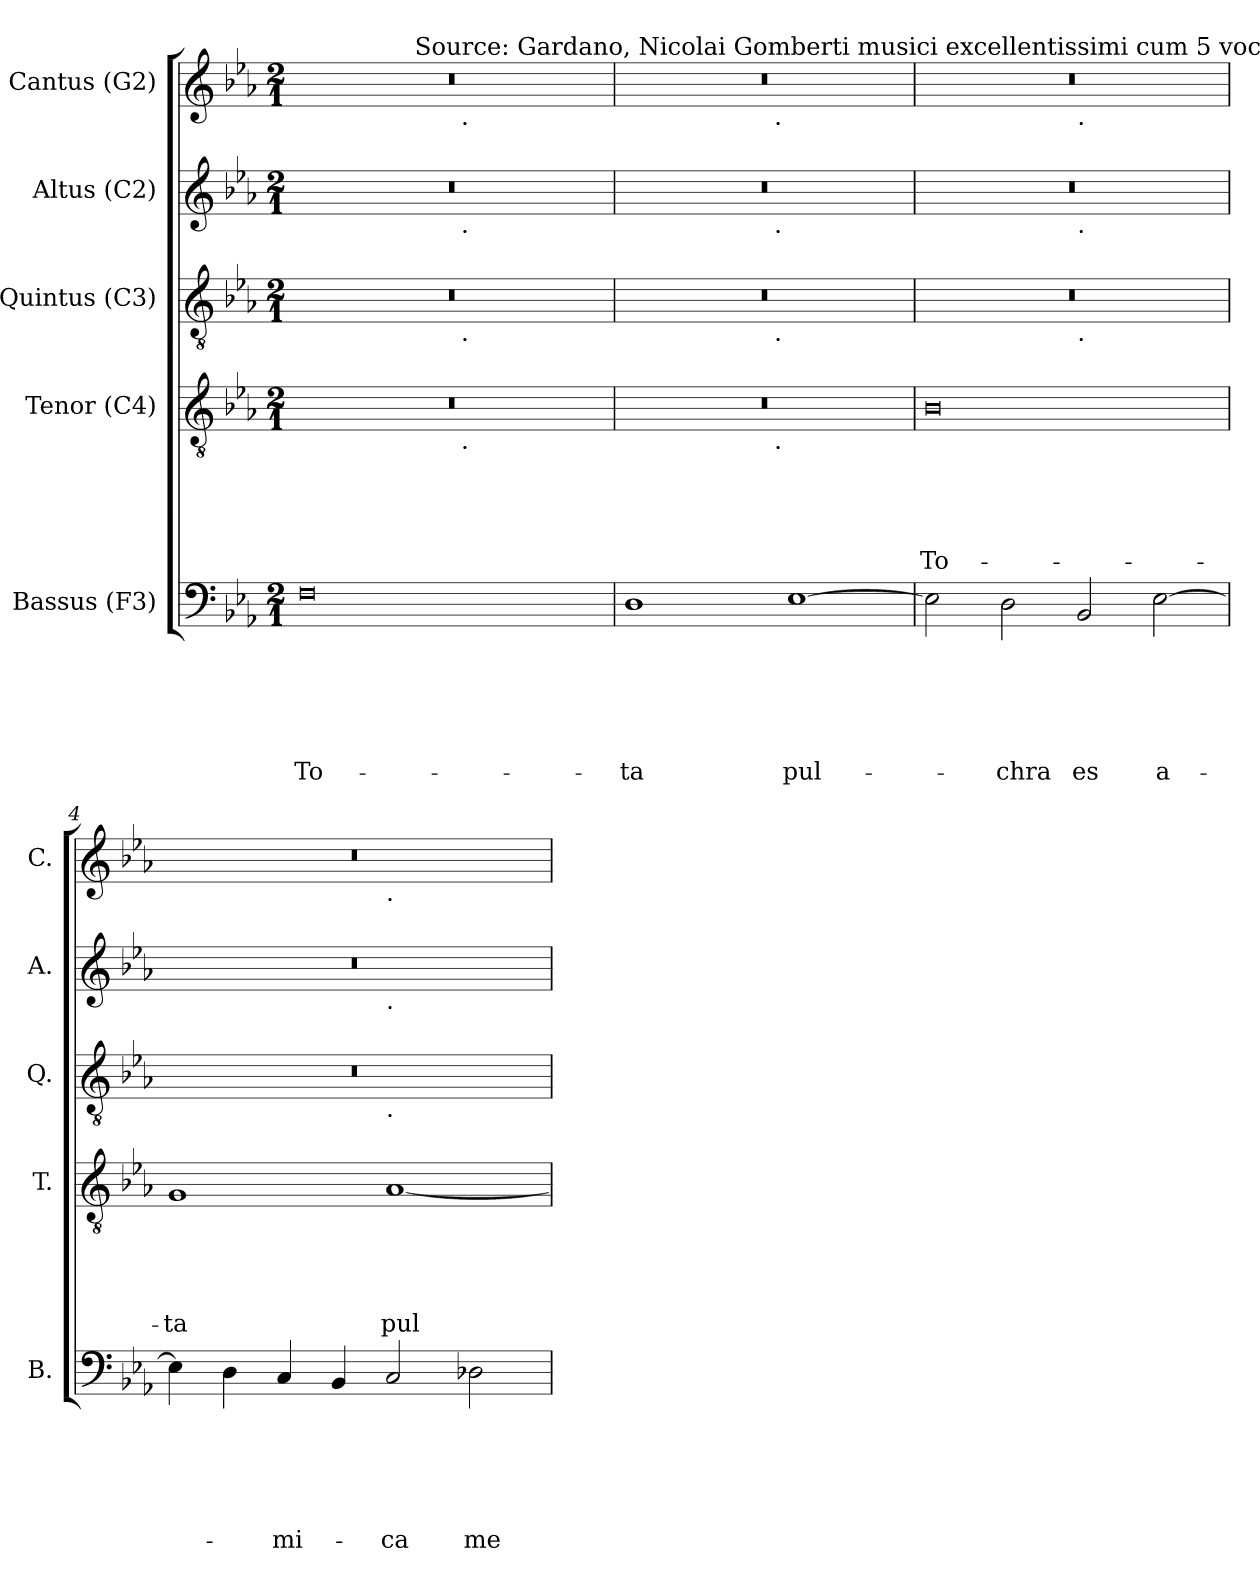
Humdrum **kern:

**kern	**text	**text	**text	**text	**text	**text	**kern	**text	**text	**text	**text	**text	**kern	**kern	**kern
*part5	*part5	*part5	*part5	*part5	*part5	*part5	*part4	*part4	*part4	*part4	*part4	*part4	*part3	*part2	*part1
*staff5	*staff5	*staff5	*staff5	*staff5	*staff5	*staff5	*staff4	*staff4	*staff4	*staff4	*staff4	*staff4	*staff3	*staff2	*staff1
*I"Bassus (F3)	*	*	*	*	*	*	*I"Tenor (C4)	*	*	*	*	*	*I"Quintus (C3)	*I"Altus (C2)	*I"Cantus (G2)
*I'B.	*	*	*	*	*	*	*I'T.	*	*	*	*	*	*I'Q.	*I'A.	*I'C.
*clefF4	*	*	*	*	*	*	*clefGv2	*	*	*	*	*	*clefGv2	*clefG2	*clefG2
*k[b-e-a-]	*	*	*	*	*	*	*k[b-e-a-]	*	*	*	*	*	*k[b-e-a-]	*k[b-e-a-]	*k[b-e-a-]
*E-:	*	*	*	*	*	*	*E-:	*	*	*	*	*	*E-:	*E-:	*E-:
*M2/1	*	*	*	*	*	*	*M2/1	*	*	*	*	*	*M2/1	*M2/1	*M2/1
=1	=1	=1	=1	=1	=1	=1	=1	=1	=1	=1	=1	=1	=1	=1	=1
!	!	!	!	!	!	!LO:LY:b:rj	!	!	!	!	!	!	!	!	!
*	*	*	*	*	*	*	*^	*	*	*	*	*	*^	*^	*^
*	*	*	*	*	*	*	*	*	*	*	*	*	*	*	*	*	*	*	*^
0F	.	.	.	.	.	To-	0r	1ryy	.	.	.	.	.	0r	1ryy	0r	1ryy	0r	1ryy	1ryy
!	!	!	!	!	!	!	!	!	!	!	!	!	!	!	!	!	!	!	!LO:TX:a:t=Source&colon; Gardano, Nicolai Gomberti musici excellentissimi cum 5 voc. liber secundus,Venice, 1552	!
.	.	.	.	.	.	.	.	8ryy	.	.	.	.	.	.	8ryy	.	8ryy	.	1ryy	8ryy
.	.	.	.	.	.	.	.	32ryy	.	.	.	.	.	.	32ryy	.	32ryy	.	.	32ryy
!	!	!	!	!	!	!	!	!	!	!	!	!	!	!	!	!	!	!	!	!LO:TX:b:t=.
!	!	!	!	!	!	!	!	!	!	!	!	!	!	!	!	!	!LO:TX:b:t=.	!	!	!
!	!	!	!	!	!	!	!	!	!	!	!	!	!	!	!LO:TX:b:t=.	!	!	!	!	!
!	!	!	!	!	!	!	!	!LO:TX:b:t=.	!	!	!	!	!	!	!	!	!	!	!	!
.	.	.	.	.	.	.	.	2ryy	.	.	.	.	.	.	2ryy	.	2ryy	.	.	2ryy
.	.	.	.	.	.	.	.	4ryy	.	.	.	.	.	.	4ryy	.	4ryy	.	.	4ryy
.	.	.	.	.	.	.	.	16.ryy	.	.	.	.	.	.	16.ryy	.	16.ryy	.	.	16.ryy
=2	=2	=2	=2	=2	=2	=2	=2	=2	=2	=2	=2	=2	=2	=2	=2	=2	=2	=2	=2	=2
!	!	!	!	!	!	!LO:LY:b	!	!	!	!	!	!	!	!	!	!	!	!	!	!
*	*	*	*	*	*	*	*	*	*	*	*	*	*	*	*	*	*	*	*v	*v
1D	.	.	.	.	.	-ta	0r	2ryy	.	.	.	.	.	0r	2ryy	0r	2ryy	0r	2ryy
.	.	.	.	.	.	.	.	4...ryy	.	.	.	.	.	.	4...ryy	.	4...ryy	.	4...ryy
!	!	!	!	!	!	!	!	!	!	!	!	!	!	!	!	!	!	!	!LO:TX:b:t=.
!	!	!	!	!	!	!	!	!	!	!	!	!	!	!	!	!	!LO:TX:b:t=.	!	!
!	!	!	!	!	!	!	!	!	!	!	!	!	!	!	!LO:TX:b:t=.	!	!	!	!
!	!	!	!	!	!	!	!	!LO:TX:b:t=.	!	!	!	!	!	!	!	!	!	!	!
.	.	.	.	.	.	.	.	1ryy	.	.	.	.	.	.	1ryy	.	1ryy	.	1ryy
!	!	!	!	!	!	!LO:LY:b	!	!	!	!	!	!	!	!	!	!	!	!	!
[>1E-	.	.	.	.	.	pul-	.	.	.	.	.	.	.	.	.	.	.	.	.
.	.	.	.	.	.	.	.	32ryy	.	.	.	.	.	.	32ryy	.	32ryy	.	32ryy
=3	=3	=3	=3	=3	=3	=3	=3	=3	=3	=3	=3	=3	=3	=3	=3	=3	=3	=3	=3
!	!	!	!	!	!	!	!	!	!	!	!	!	!LO:LY:b:rj	!	!	!	!	!	!
*	*	*	*	*	*	*	*v	*v	*	*	*	*	*	*	*	*	*	*	*
2E-\]	.	.	.	.	.	.	0B-	.	.	.	.	To-	0r	1ryy	0r	1ryy	0r	1ryy
!	!	!	!	!	!	!LO:LY:b	!	!	!	!	!	!	!	!	!	!	!	!
2D\	.	.	.	.	.	-chra	.	.	.	.	.	.	.	.	.	.	.	.
!	!	!	!	!	!	!	!	!	!	!	!	!	!	!	!	!	!	!LO:TX:b:t=.
!	!	!	!	!	!	!	!	!	!	!	!	!	!	!	!	!LO:TX:b:t=.	!	!
!	!	!	!	!	!	!	!	!	!	!	!	!	!	!LO:TX:b:t=.	!	!	!	!
!	!	!	!	!	!	!LO:LY:b	!	!	!	!	!	!	!	!	!	!	!	!
2BB-/	.	.	.	.	.	es	.	.	.	.	.	.	.	1ryy	.	1ryy	.	1ryy
!	!	!	!	!	!	!LO:LY:b	!	!	!	!	!	!	!	!	!	!	!	!
[>2E-\	.	.	.	.	.	a-	.	.	.	.	.	.	.	.	.	.	.	.
=4	=4	=4	=4	=4	=4	=4	=4	=4	=4	=4	=4	=4	=4	=4	=4	=4	=4	=4
!	!	!	!	!	!	!	!	!	!	!	!	!LO:LY:b	!	!	!	!	!	!
4E-\]	.	.	.	.	.	.	1G	.	.	.	.	-ta	0r	1ryy	0r	1ryy	0r	1ryy
4D\	.	.	.	.	.	.	.	.	.	.	.	.	.	.	.	.	.	.
!	!	!	!	!	!	!LO:LY:b	!	!	!	!	!	!	!	!	!	!	!	!
4C/	.	.	.	.	.	-mi-	.	.	.	.	.	.	.	.	.	.	.	.
4BB-/	.	.	.	.	.	.	.	.	.	.	.	.	.	.	.	.	.	.
!	!	!	!	!	!	!	!	!	!	!	!	!	!	!	!	!	!	!LO:TX:b:t=.
!	!	!	!	!	!	!	!	!	!	!	!	!	!	!	!	!LO:TX:b:t=.	!	!
!	!	!	!	!	!	!	!	!	!	!	!	!	!	!LO:TX:b:t=.	!	!	!	!
!	!	!	!	!	!	!LO:LY:b	!	!	!	!	!	!LO:LY:b	!	!	!	!	!	!
2C/	.	.	.	.	.	-ca	[<1A-	.	.	.	.	pul-	.	1ryy	.	1ryy	.	1ryy
!	!	!	!	!	!	!LO:LY:b	!	!	!	!	!	!	!	!	!	!	!	!
2D-X\	.	.	.	.	.	me-	.	.	.	.	.	.	.	.	.	.	.	.
*	*	*	*	*	*	*	*	*	*	*	*	*	*v	*v	*	*	*v	*v
*	*	*	*	*	*	*	*	*	*	*	*	*	*	*v	*v	*
=	=	=	=	=	=	=	=	=	=	=	=	=	=	=	=
*-	*-	*-	*-	*-	*-	*-	*-	*-	*-	*-	*-	*-	*-	*-	*-
